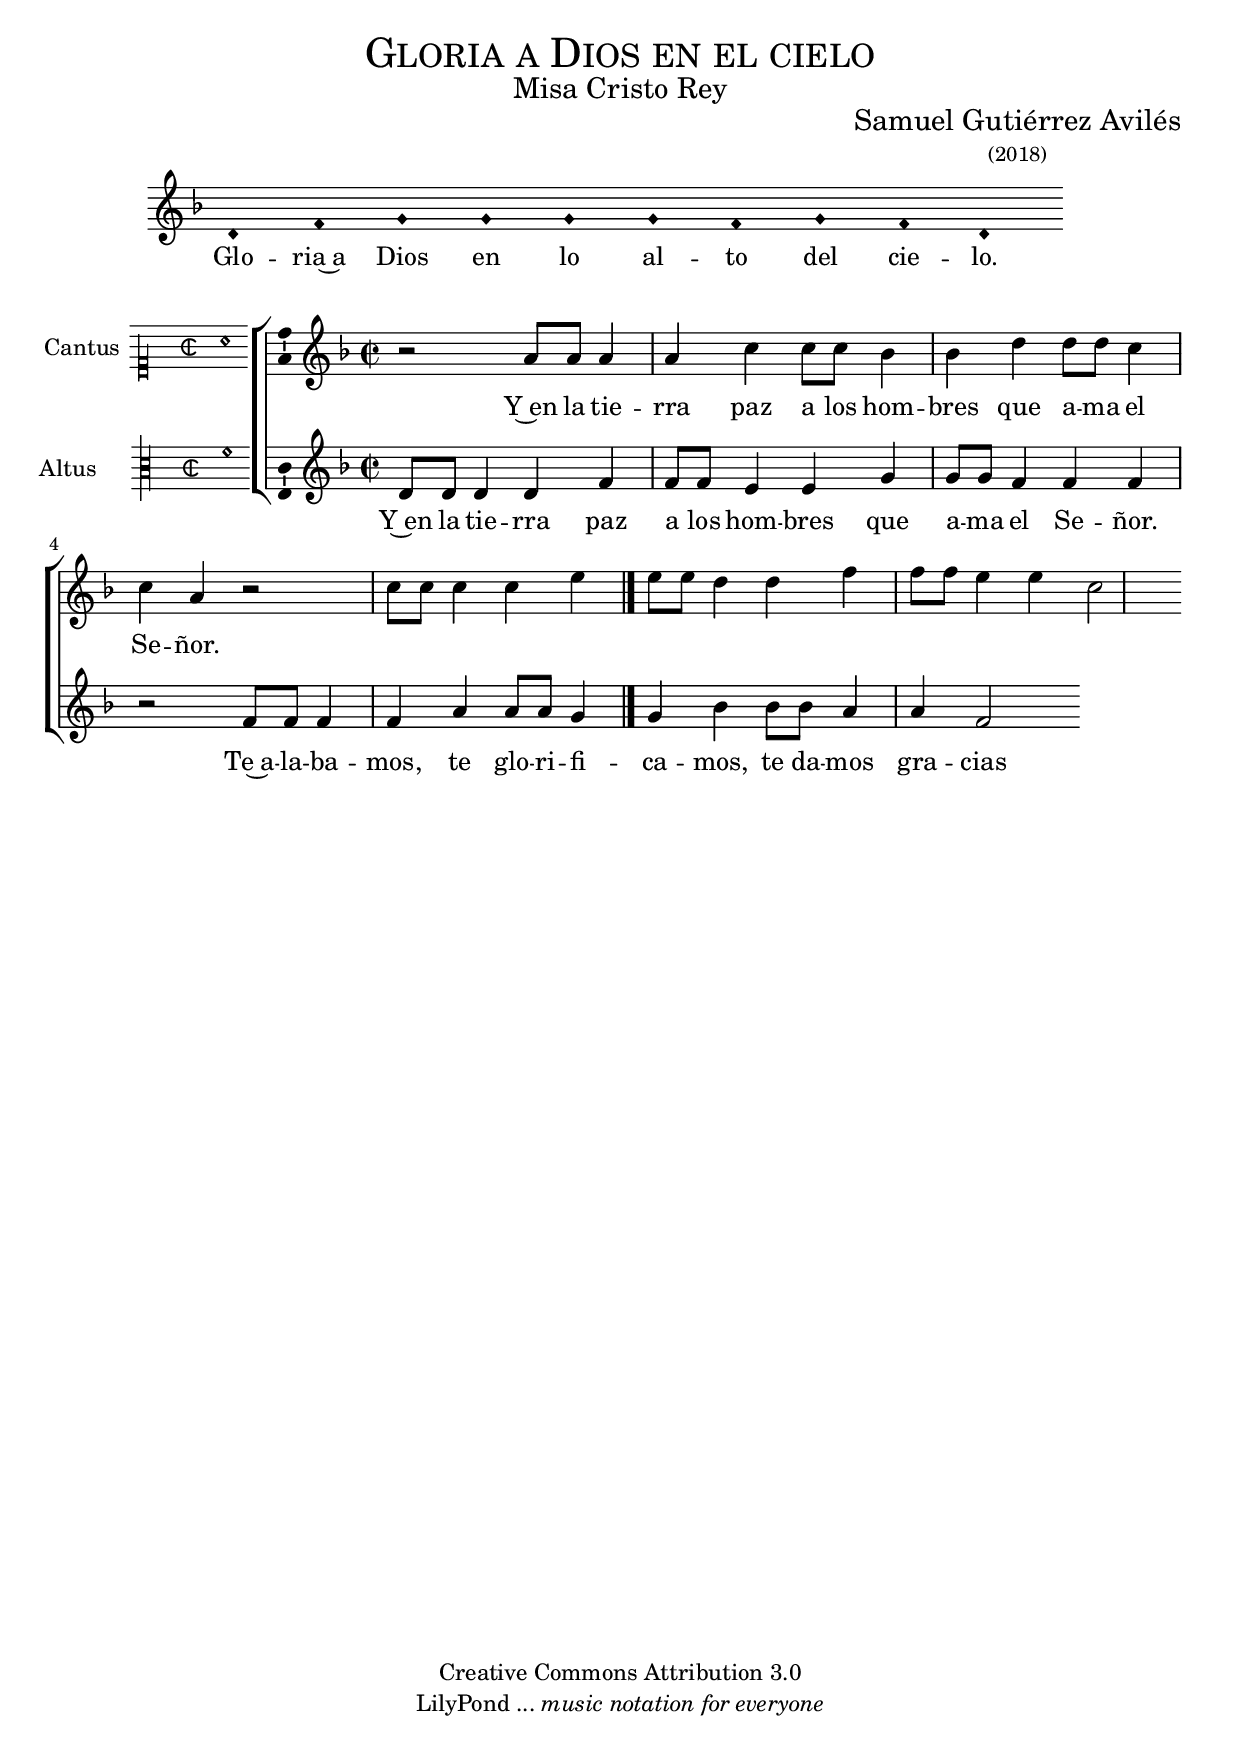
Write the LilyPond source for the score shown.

% ****************************************************************
%	Señor ten piedad v3 - Melodia a modo del renacimiento
%	by serach.sam@
% ****************************************************************
\language "espanol"
\version "2.19.82"

%#(set-global-staff-size 16.4)

% --- Cabecera
\markup { \fill-line { \center-column { \fontsize #5 \smallCaps "Gloria a Dios en el cielo" \fontsize #2 "Misa Cristo Rey" } } }
\markup { \fill-line { " " \center-column { \fontsize #2 "Samuel Gutiérrez Avilés" \small "(2018)" } } }
\header {
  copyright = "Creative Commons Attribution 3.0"
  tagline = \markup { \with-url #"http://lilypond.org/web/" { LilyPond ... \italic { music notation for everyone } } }
  breakbefore = ##t
}

% --- Musica

% --- invocacion
\score{
<<
    \new Voice = "invocacion" {
        \override Staff.TimeSignature.stencil = #'()
        \override Stem.transparent = ##t
        \set Score.timing = ##f
        \override NoteHead.style = #'neomensural        
        \key re \minor
        \relative do' {
            re4 fa sol sol sol sol fa sol fa re
        }
    }
    \new Lyrics \lyricsto "invocacion" {
        \lyricmode {
            Glo -- ria~a Dios en lo al -- to del cie -- lo.
        }
    }
>>
    \layout {
        indent = 1.5 \cm
        line-width = 17\cm
        ragged-right = ##f
    }
}

% --- Parametro globales
global = {
    \tempo 4 = 100
    \key re \minor 
    \time 2/2  
    \skip 1*5
    \bar "|."
}

cantus = \relative do'' {
    r2 la8 la la4 |
    la4 do4 do8 do sib4 |
    sib4 re re8 re do4 |
    do4 la r2 |
    
    do8 do do4 do4 mi4 |
    mi8 mi re4 re4 fa4 |
    fa8 fa mi4 mi4 do2
}

altus = \relative do' {
    re8 re re4 re fa |
    fa8 fa mi4 mi sol |
    sol8 sol fa4 fa fa |
    
    r2 fa8 fa fa4 |
    fa4 la4 la8 la sol4 |
    sol4 sib4 sib8 sib la4 |
    la4 fa2
}

textocantus = \lyricmode{
    Y~en la tie -- rra paz a los hom -- bres que a -- ma el Se -- ñor.
}

textoaltus = \lyricmode{
    Y~en la tie -- rra paz a los hom -- bres que a -- ma el Se -- ñor.
    Te~a -- la -- ba -- mos, te glo -- ri -- fi -- ca -- mos, te da -- mos gra -- cias por tu glo -- ria.
}

incipitcantus = \markup {
    \score {
        {
            \set Staff.instrumentName = "Cantus "
            \override NoteHead.style = #'neomensural
            \override Staff.TimeSignature.style = #'neomensural
            \cadenzaOn 
            \clef "petrucci-c1"
            \key do \major
            \time 2/2
            la'1
        } 
        \layout { line-width = 20 indent = 0 }
    }
}

incipitaltus=\markup{
	\score{
		{ 
            \set Staff.instrumentName = "Altus     "
            \override NoteHead.style = #'neomensural 
            \override Staff.TimeSignature.style = #'neomensural
            \cadenzaOn
            \clef "petrucci-c3"
            \key do \major
            \time 2/2
            fa'1
		} 
        \layout { line-width = 20 indent = 0 }
	}
}


\score {
    \new ChoirStaff<<
        \new Staff <<
            \global
            \new Voice = "v1" {
                \set Staff.instrumentName = \incipitcantus
                \clef "treble"
                \cantus
            }
            \new Lyrics \lyricsto "v1" { \textocantus }
        >>

        \new Staff <<
            \global
            \new Voice = "v2" {
                \set Staff.instrumentName = \incipitaltus
                \clef "treble"
                \altus 
            }
            \new Lyrics \lyricsto "v2" { \textoaltus }
        >>
    >>

    \layout{ 
        \context {
            \Lyrics 
                \override VerticalAxisGroup.staff-affinity = #UP
                \override VerticalAxisGroup.nonstaff-relatedstaff-spacing = #'((basic-distance . 0) (minimum-distance . 0) (padding . 1))
                \override LyricText.font-size = #1.2
                \override LyricHyphen.minimum-distance = #0.5
        }
        \context {
            \Score 
                tempoHideNote = ##t
                \override BarNumber.padding = #2 
        }
        \context {
            \Voice 
                melismaBusyProperties = #'()
        }
        \context {
            \Staff 
                \override VerticalAxisGroup.staff-staff-spacing = #'((basic-distance . 11) (minimum-distance . 0) (padding . 1))
                \consists Ambitus_engraver 
                \override LigatureBracket.padding = #1
        }
    }
    \midi { }
}

% --- Musica
\paper{
    #(set-default-paper-size "letter")
	indent=3.5\cm
}
